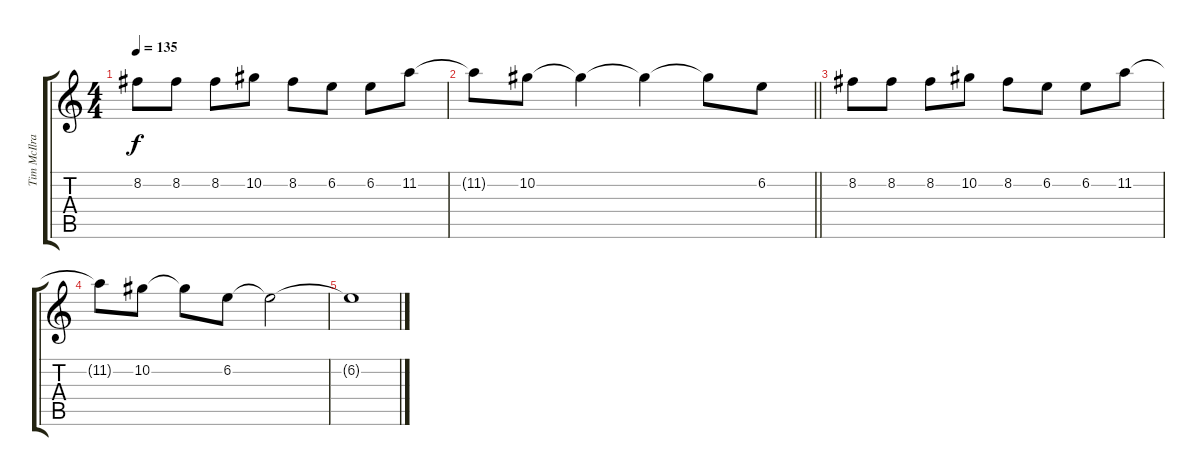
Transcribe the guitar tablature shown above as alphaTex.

\track ("Tim McIlrath - Vocals" "Tim McIlra") {instrument distortionguitar}
\staff {score tabs}
\tuning (Eb4 Bb3 Gb3 Db3 Ab2 Eb2) {hide}
\ts (4 4)
\tempo 135
\clef g2
\ks c
8.2.8{dy f} 8.2.8 8.2.8 10.2.8 8.2.8 6.2.8 6.2.8 11.2.8 |
\barLineRight lightlight
11.2{t}.8 10.2.8 10.2{t}.4 10.2{t}.4 10.2{t}.8 6.2.8 |
8.2.8 8.2.8 8.2.8 10.2.8 8.2.8 6.2.8 6.2.8 11.2.8 |
11.2{t}.8 10.2.8 10.2{t}.8 6.2.8 6.2{t}.2 |
6.2{t}.1
